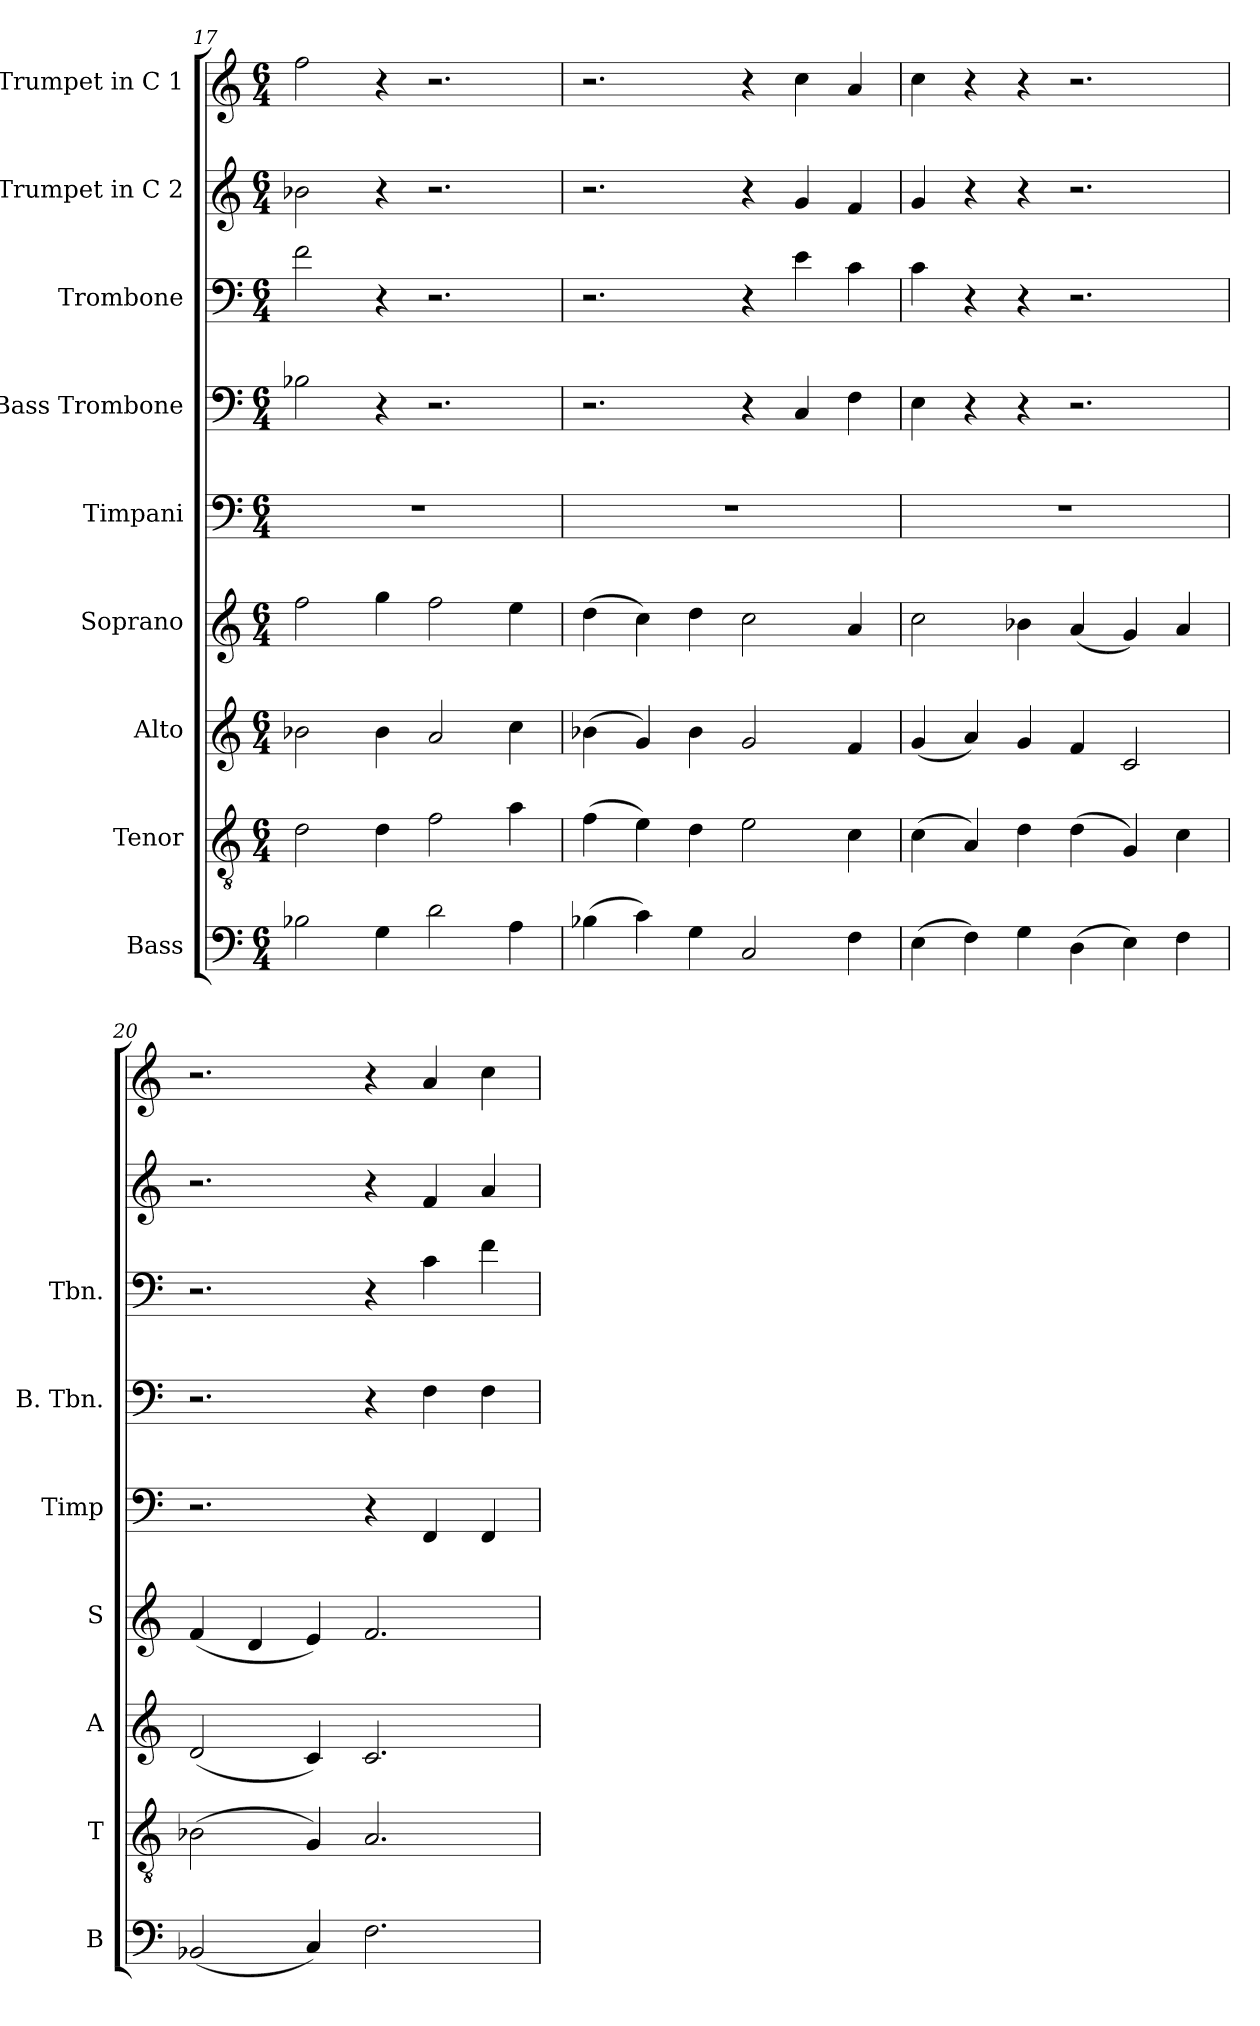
**kern	**kern	**kern	**kern	**kern	**kern	**kern	**kern	**kern
*part9	*part8	*part7	*part6	*part5	*part4	*part3	*part2	*part1
*staff9	*staff8	*staff7	*staff6	*staff5	*staff4	*staff3	*staff2	*staff1
*I"Bass	*I"Tenor	*I"Alto	*I"Soprano	*I"Timpani	*I"Bass Trombone	*I"Trombone	*I"Trumpet in C 2	*I"Trumpet in C 1
*I'B	*I'T	*I'A	*I'S	*I'Timp	*I'B. Tbn.	*I'Tbn.	*	*
*clefF4	*clefGv2	*clefG2	*clefG2	*clefF4	*clefF4	*clefF4	*clefG2	*clefG2
*M6/4	*M6/4	*M6/4	*M6/4	*M6/4	*M6/4	*M6/4	*M6/4	*M6/4
=17	=17	=17	=17	=17	=17	=17	=17	=17
2B-\	2d\	2b-\	2ff\	1.r	2B-\	2f\	2b-\	2ff\
4G\	4d\	4b-\	4gg\	.	4r	4r	4r	4r
2d\	2f\	2a/	2ff\	.	2.r	2.r	2.r	2.r
4A\	4a\	4cc\	4ee\	.	.	.	.	.
!!LO:PB:g=z
=18	=18	=18	=18	=18	=18	=18	=18	=18
(>4B-\	(>4f\	(>4b-\	(>4dd\	1.r	2.r	2.r	2.r	2.r
4c\)	4e\)	4g/)	4cc\)	.	.	.	.	.
4G\	4d\	4b-\	4dd\	.	.	.	.	.
2C/	2e\	2g/	2cc\	.	4r	4r	4r	4r
.	.	.	.	.	4C/	4e\	4g/	4cc\
4F\	4c\	4f/	4a/	.	4F\	4c\	4f/	4a/
=19	=19	=19	=19	=19	=19	=19	=19	=19
(>4E\	(>4c\	(<4g/	2cc\	1.r	4E\	4c\	4g/	4cc\
4F\)	4A/)	4a/)	.	.	4r	4r	4r	4r
4G\	4d\	4g/	4b-\	.	4r	4r	4r	4r
(>4D\	(>4d\	4f/	(<4a/	.	2.r	2.r	2.r	2.r
4E\)	4G/)	2c/	4g/)	.	.	.	.	.
4F\	4c\	.	4a/	.	.	.	.	.
=20	=20	=20	=20	=20	=20	=20	=20	=20
(<2BB-/	(>2B-\	(<2d/	(<4f/	2.r	2.r	2.r	2.r	2.r
.	.	.	4d/	.	.	.	.	.
4C/)	4G/)	4c/)	4e/)	.	.	.	.	.
2.F\	2.A/	2.c/	2.f/	4r	4r	4r	4r	4r
.	.	.	.	4FF/	4F\	4c\	4f/	4a/
.	.	.	.	4FF/	4F\	4f\	4a/	4cc\
=	=	=	=	=	=	=	=	=
*-	*-	*-	*-	*-	*-	*-	*-	*-
